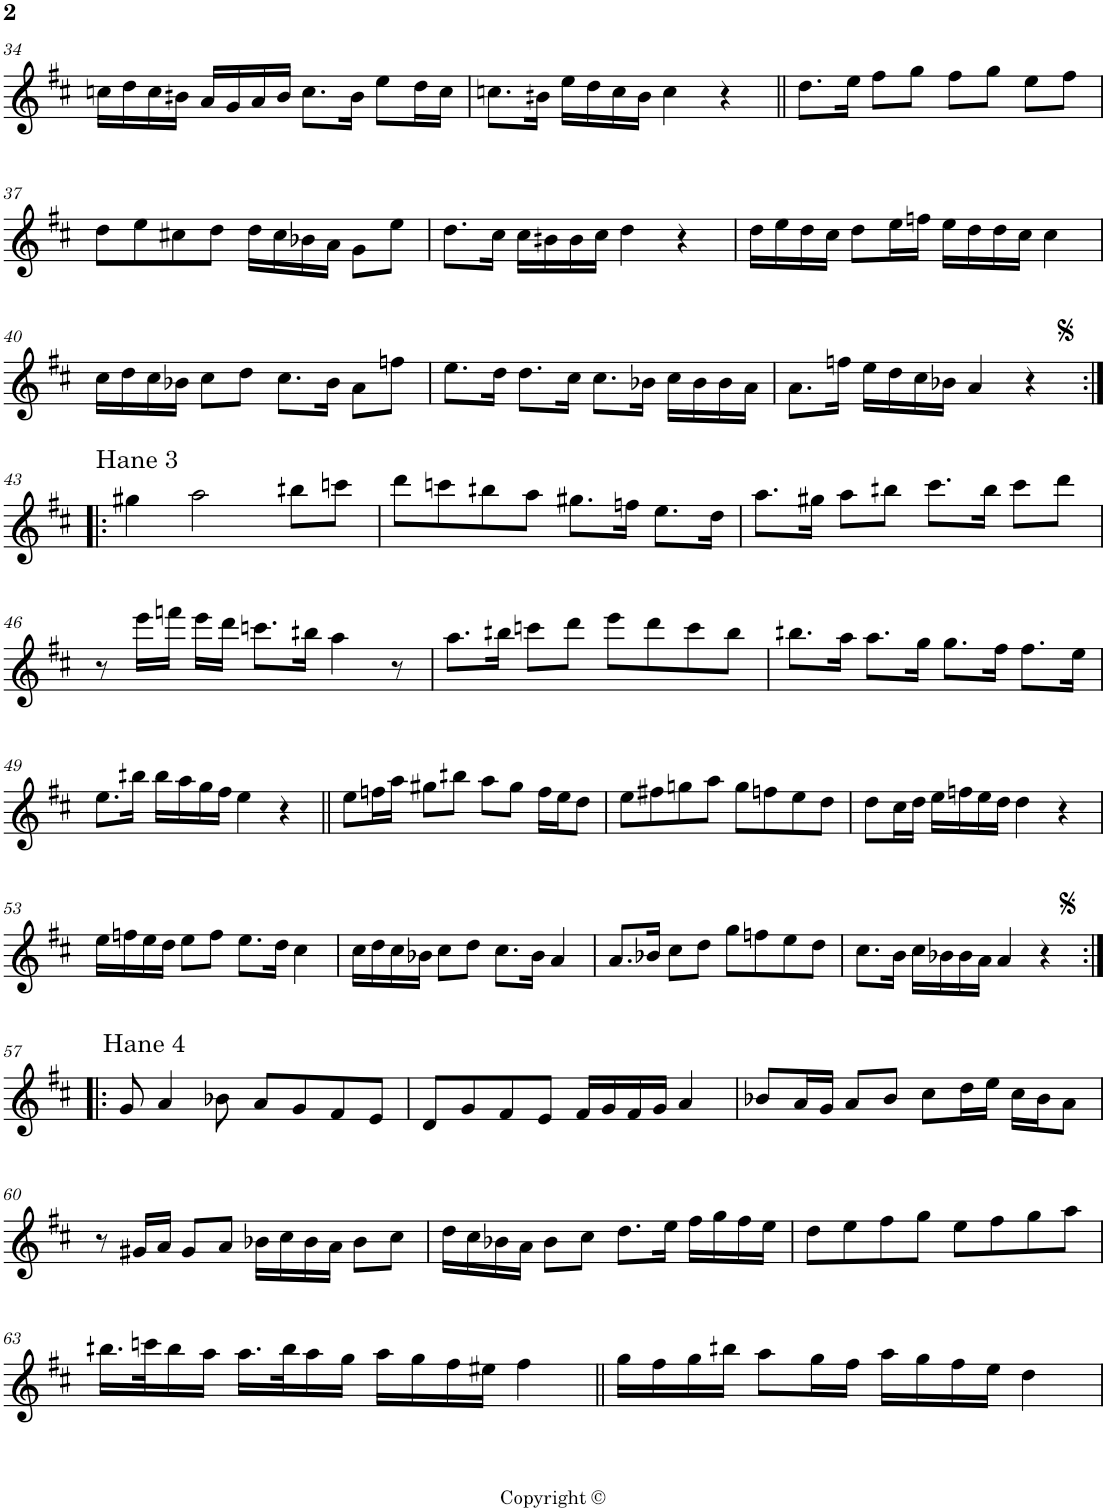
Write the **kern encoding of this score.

**kern
*part1
*staff1
*I"Piano
*I'Pno
!!LO:PB:g=z
*clefG2
*k[f#c#]
*D:
*M4/4
*met(c)
=34
16ccn\LL
16dd\
16cc\
16bn\JJ
16a/LL
16g/
16a/
16b/JJ
8.cc\L
16b\Jk
8ee\L
16dd\L
16cc\JJ
=35
8.ccn\L
16bn\Jk
16ee\LL
16dd\
16cc\
16b\JJ
4cc\
4r
=36||
8.dd\L
16ee\Jk
8ff#\L
8gg\J
8ff#\L
8gg\J
8ee\L
8ff#\J
!!LO:LB:g=z
=37
8dd\L
8ee\
8cc#X\
8dd\J
16dd\LL
16cc#\
16b-X\
16a\JJ
8g\L
8ee\J
=38
8.dd\L
16cc#\Jk
16cc#\LL
16bn\
16b\
16cc#\JJ
4dd\
4r
=39
16dd\LL
16ee\
16dd\
16cc#\JJ
8dd\L
16ee\L
16ffn\JJ
16ee\LL
16dd\
16dd\
16cc#\JJ
4cc#\
!!LO:LB:g=z
=40
16cc#\LL
16dd\
16cc#\
16b-X\JJ
8cc#\L
8dd\J
8.cc#\L
16b-\Jk
8a\L
8ffn\J
=41
8.ee\L
16dd\Jk
8.dd\L
16cc#\Jk
8.cc#\L
16b-X\Jk
16cc#\LL
16b-\
16b-\
16a\JJ
=42
8.a\L
16ffn\Jk
16ee\LL
16dd\
16cc#\
16b-X\JJ
4a/
4r
!!LO:LB:g=z
=43:|!|:
!LO:TX:a:t=Hane 3
4gg#X\
2aa\
8bbn\L
8cccn\J
=44
8ddd\L
8cccn\
8bbn\
8aa\J
8.gg#X\L
16ffn\Jk
8.ee\L
16dd\Jk
=45
8.aa\L
16gg#X\Jk
8aa\L
8bbn\J
8.ccc#\L
16bb\Jk
8ccc#\L
8ddd\J
!!LO:LB:g=z
=46
8r
16eee\LL
16fffn\JJ
16eee\LL
16ddd\JJ
8.cccn\L
16bbn\Jk
4aa\
8r
=47
8.aa\L
16bbn\Jk
8cccn\L
8ddd\J
8eee\L
8ddd\
8ccc\
8bb\J
=48
8.bbn\L
16aa\Jk
8.aa\L
16gg\Jk
8.gg\L
16ff#\Jk
8.ff#\L
16ee\Jk
!!LO:LB:g=z
=49
8.ee\L
16bbn\Jk
16bb\LL
16aa\
16gg\
16ff#\JJ
4ee\
4r
=50||
8ee\L
16ffn\L
16aa\JJ
8gg#X\L
8bbn\J
8aa\L
8gg#\J
16ff\LL
16ee\J
8dd\J
=51
8ee\L
8ff#X\
8ggn\
8aa\J
8gg\L
8ffn\
8ee\
8dd\J
=52
8dd\L
16cc#\L
16dd\JJ
16ee\LL
16ffn\
16ee\
16dd\JJ
4dd\
4r
!!LO:LB:g=z
=53
16ee\LL
16ffn\
16ee\
16dd\JJ
8ee\L
8ff\J
8.ee\L
16dd\Jk
4cc#\
=54
16cc#\LL
16dd\
16cc#\
16b-X\JJ
8cc#\L
8dd\J
8.cc#\L
16b-\Jk
4a/
=55
8.a/L
16b-X/Jk
8cc#\L
8dd\J
8gg\L
8ffn\
8ee\
8dd\J
=56
8.cc#\L
16b\Jk
16cc#\LL
16b-X\
16b-\
16a\JJ
4a/
4r
!!LO:LB:g=z
=57:|!|:
!LO:TX:a:t=Hane 4
8g/
4a/
8b-X\
8a/L
8g/
8f#/
8e/J
=58
8d/L
8g/
8f#/
8e/J
16f#/LL
16g/
16f#/
16g/JJ
4a/
=59
8b-X/L
16a/L
16g/JJ
8a/L
8b-/J
8cc#\L
16dd\L
16ee\JJ
16cc#\LL
16b-\J
8a\J
!!LO:LB:g=z
=60
8r
16g#X/LL
16a/JJ
8g#/L
8a/J
16b-X\LL
16cc#\
16b-\
16a\JJ
8b-\L
8cc#\J
=61
16dd\LL
16cc#\
16b-X\
16a\JJ
8b-\L
8cc#\J
8.dd\L
16ee\Jk
16ff#\LL
16gg\
16ff#\
16ee\JJ
=62
8dd\L
8ee\
8ff#\
8gg\J
8ee\L
8ff#\
8gg\
8aa\J
!!LO:LB:g=z
=63
16.bbn\LL
32cccn\K
16bb\
16aa\JJ
16.aa\LL
32bb\K
16aa\
16gg\JJ
16aa\LL
16gg\
16ff#\
16ee#X\JJ
4ff#\
=64||
16gg\LL
16ff#\
16gg\
16bbn\JJ
8aa\L
16gg\L
16ff#\JJ
16aa\LL
16gg\
16ff#\
16ee\JJ
4dd\
=
*-
